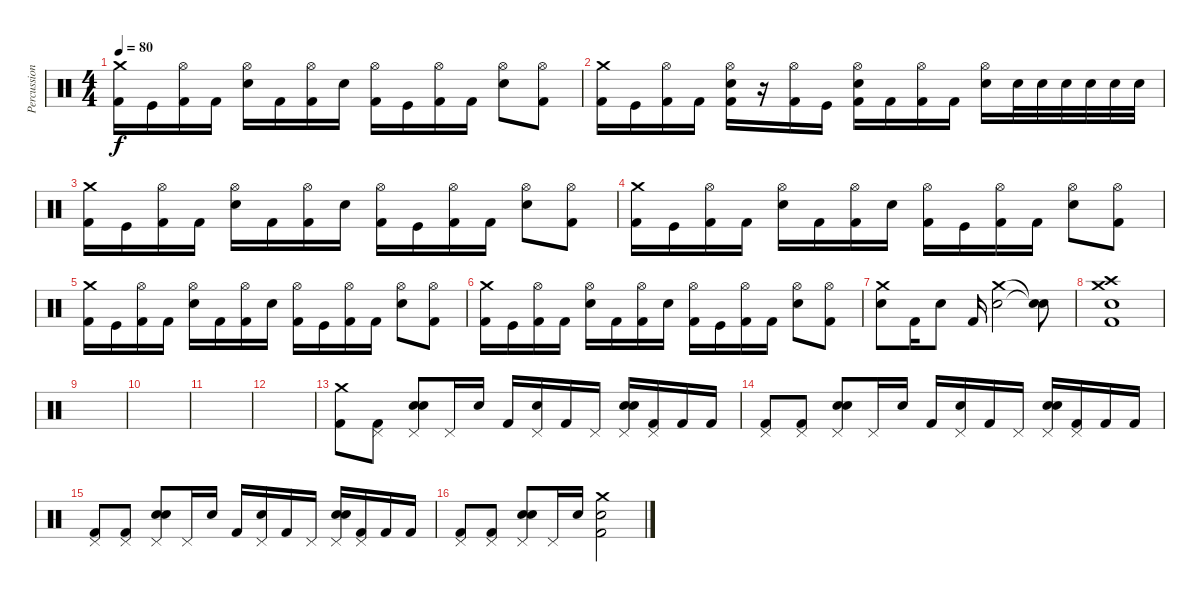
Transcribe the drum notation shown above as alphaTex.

\track ("Percussions" "Percussion") {instrument percussion}
\staff {score}
\articulation defaults
\ts (4 4)
\tempo 80
\clef neutral
\ks c
("Crash medium (hit)" "Kick (hit) 2").16{dy f} "Kick (hit)".16 ("Hi-Hat (open)" "Kick (hit) 2").16 "Kick (hit) 2".16 ("Hi-Hat (open)" "Snare (hit) 2").16 "Kick (hit) 2".16 ("Hi-Hat (open)" "Kick (hit) 2").16 "Snare (hit) 2".16 ("Hi-Hat (open)" "Kick (hit) 2").16 "Kick (hit)".16 ("Hi-Hat (open)" "Kick (hit) 2").16 "Kick (hit) 2".16 ("Hi-Hat (open)" "Snare (hit) 2").8 ("Hi-Hat (open)" "Kick (hit) 2").8 |
("Crash medium (hit)" "Kick (hit) 2").16 "Kick (hit)".16 ("Hi-Hat (open)" "Kick (hit) 2").16 "Kick (hit) 2".16 ("Hi-Hat (open)" "Snare (hit) 2" "Kick (hit) 2").16 r.16 ("Hi-Hat (open)" "Kick (hit) 2").16 "Kick (hit)".16 ("Hi-Hat (open)" "Snare (hit) 2" "Kick (hit) 2").16 "Kick (hit) 2".16 ("Hi-Hat (open)" "Kick (hit) 2").16 "Kick (hit) 2".16 ("Hi-Hat (open)" "Snare (hit) 2").16 "Snare (hit) 2".32 "Snare (hit) 2".32 "Snare (hit) 2".32 "Snare (hit) 2".32 "Snare (hit) 2".32 "Snare (hit) 2".32 |
("Crash medium (hit)" "Kick (hit) 2").16 "Kick (hit)".16 ("Hi-Hat (open)" "Kick (hit) 2").16 "Kick (hit) 2".16 ("Hi-Hat (open)" "Snare (hit) 2").16 "Kick (hit) 2".16 ("Hi-Hat (open)" "Kick (hit) 2").16 "Snare (hit) 2".16 ("Hi-Hat (open)" "Kick (hit) 2").16 "Kick (hit)".16 ("Hi-Hat (open)" "Kick (hit) 2").16 "Kick (hit) 2".16 ("Hi-Hat (open)" "Snare (hit) 2").8 ("Hi-Hat (open)" "Kick (hit) 2").8 |
("Crash medium (hit)" "Kick (hit) 2").16 "Kick (hit)".16 ("Hi-Hat (open)" "Kick (hit) 2").16 "Kick (hit) 2".16 ("Hi-Hat (open)" "Snare (hit) 2").16 "Kick (hit) 2".16 ("Hi-Hat (open)" "Kick (hit) 2").16 "Snare (hit) 2".16 ("Hi-Hat (open)" "Kick (hit) 2").16 "Kick (hit)".16 ("Hi-Hat (open)" "Kick (hit) 2").16 "Kick (hit) 2".16 ("Hi-Hat (open)" "Snare (hit) 2").8 ("Hi-Hat (open)" "Kick (hit) 2").8 |
("Crash medium (hit)" "Kick (hit) 2").16 "Kick (hit)".16 ("Hi-Hat (open)" "Kick (hit) 2").16 "Kick (hit) 2".16 ("Hi-Hat (open)" "Snare (hit) 2").16 "Kick (hit) 2".16 ("Hi-Hat (open)" "Kick (hit) 2").16 "Snare (hit) 2".16 ("Hi-Hat (open)" "Kick (hit) 2").16 "Kick (hit)".16 ("Hi-Hat (open)" "Kick (hit) 2").16 "Kick (hit) 2".16 ("Hi-Hat (open)" "Snare (hit) 2").8 ("Hi-Hat (open)" "Kick (hit) 2").8 |
("Crash medium (hit)" "Kick (hit) 2").16 "Kick (hit)".16 ("Hi-Hat (open)" "Kick (hit) 2").16 "Kick (hit) 2".16 ("Hi-Hat (open)" "Snare (hit) 2").16 "Kick (hit) 2".16 ("Hi-Hat (open)" "Kick (hit) 2").16 "Snare (hit) 2".16 ("Hi-Hat (open)" "Kick (hit) 2").16 "Kick (hit)".16 ("Hi-Hat (open)" "Kick (hit) 2").16 "Kick (hit) 2".16 ("Hi-Hat (open)" "Snare (hit) 2").8 ("Hi-Hat (open)" "Kick (hit) 2").8 |
("Crash medium (hit)" "Snare (hit) 2").8 "Kick (hit) 2".16 "Snare (hit) 2".8 "Kick (hit) 2".16 ("Crash medium (hit)" "Snare (hit) 2").2 ("Snare (hit)"{t} "Snare (hit)"{t}).8 |
("Crash medium (hit)" "Crash high (hit)" "Snare (hit) 2" "Kick (hit) 2").1 |
|
|
|
|
("Crash medium (hit)" "Kick (hit) 2").8 ("Pedal Hi-Hat (hit)" "Kick (hit) 2").8 ("Pedal Hi-Hat (hit)" "Snare (hit) 2" "Snare (hit) 2").8 "Pedal Hi-Hat (hit)".16 "Snare (hit) 2".16 "Kick (hit) 2".16 ("Pedal Hi-Hat (hit)" "Snare (hit) 2").16 "Kick (hit) 2".16 "Pedal Hi-Hat (hit)".16 ("Pedal Hi-Hat (hit)" "Snare (hit) 2" "Snare (hit) 2").16 ("Pedal Hi-Hat (hit)" "Kick (hit) 2").16 "Kick (hit) 2".16 "Kick (hit) 2".16 |
("Pedal Hi-Hat (hit)" "Kick (hit) 2").8 ("Pedal Hi-Hat (hit)" "Kick (hit) 2").8 ("Pedal Hi-Hat (hit)" "Snare (hit) 2" "Snare (hit) 2").8 "Pedal Hi-Hat (hit)".16 "Snare (hit) 2".16 "Kick (hit) 2".16 ("Pedal Hi-Hat (hit)" "Snare (hit) 2").16 "Kick (hit) 2".16 "Pedal Hi-Hat (hit)".16 ("Pedal Hi-Hat (hit)" "Snare (hit) 2" "Snare (hit) 2").16 ("Pedal Hi-Hat (hit)" "Kick (hit) 2").16 "Kick (hit) 2".16 "Kick (hit) 2".16 |
("Pedal Hi-Hat (hit)" "Kick (hit) 2").8 ("Pedal Hi-Hat (hit)" "Kick (hit) 2").8 ("Pedal Hi-Hat (hit)" "Snare (hit) 2" "Snare (hit) 2").8 "Pedal Hi-Hat (hit)".16 "Snare (hit) 2".16 "Kick (hit) 2".16 ("Pedal Hi-Hat (hit)" "Snare (hit) 2").16 "Kick (hit) 2".16 "Pedal Hi-Hat (hit)".16 ("Pedal Hi-Hat (hit)" "Snare (hit) 2" "Snare (hit) 2").16 ("Pedal Hi-Hat (hit)" "Kick (hit) 2").16 "Kick (hit) 2".16 "Kick (hit) 2".16 |
("Pedal Hi-Hat (hit)" "Kick (hit) 2").8 ("Pedal Hi-Hat (hit)" "Kick (hit) 2").8 ("Pedal Hi-Hat (hit)" "Snare (hit) 2" "Snare (hit) 2").8 "Pedal Hi-Hat (hit)".16 "Snare (hit) 2".16 ("Crash medium (hit)" "Snare (hit) 2" "Kick (hit) 2").2
